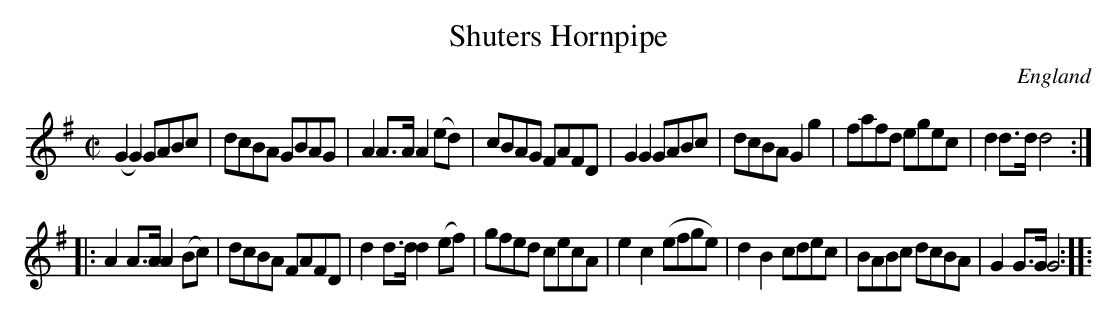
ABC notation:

X:1
T:Shuters Hornpipe
L:1/8
M:C|
O:England
K:G major
(G2G2) GABc | dcBA GBAG | A2A>A A2(ed) | cBAG FAFD | \
G2G2   GABc | dcBA G2g2 | fafd   egec  | d2d>d d4 ::
A2A>A A2(Bc) | dcBA FAFD | d2d>d d2(ef) | gfed cecA |\
e2c2  (efge) | d2B2 cdec | BABc  dcBA   | G2G>G G4 ::
